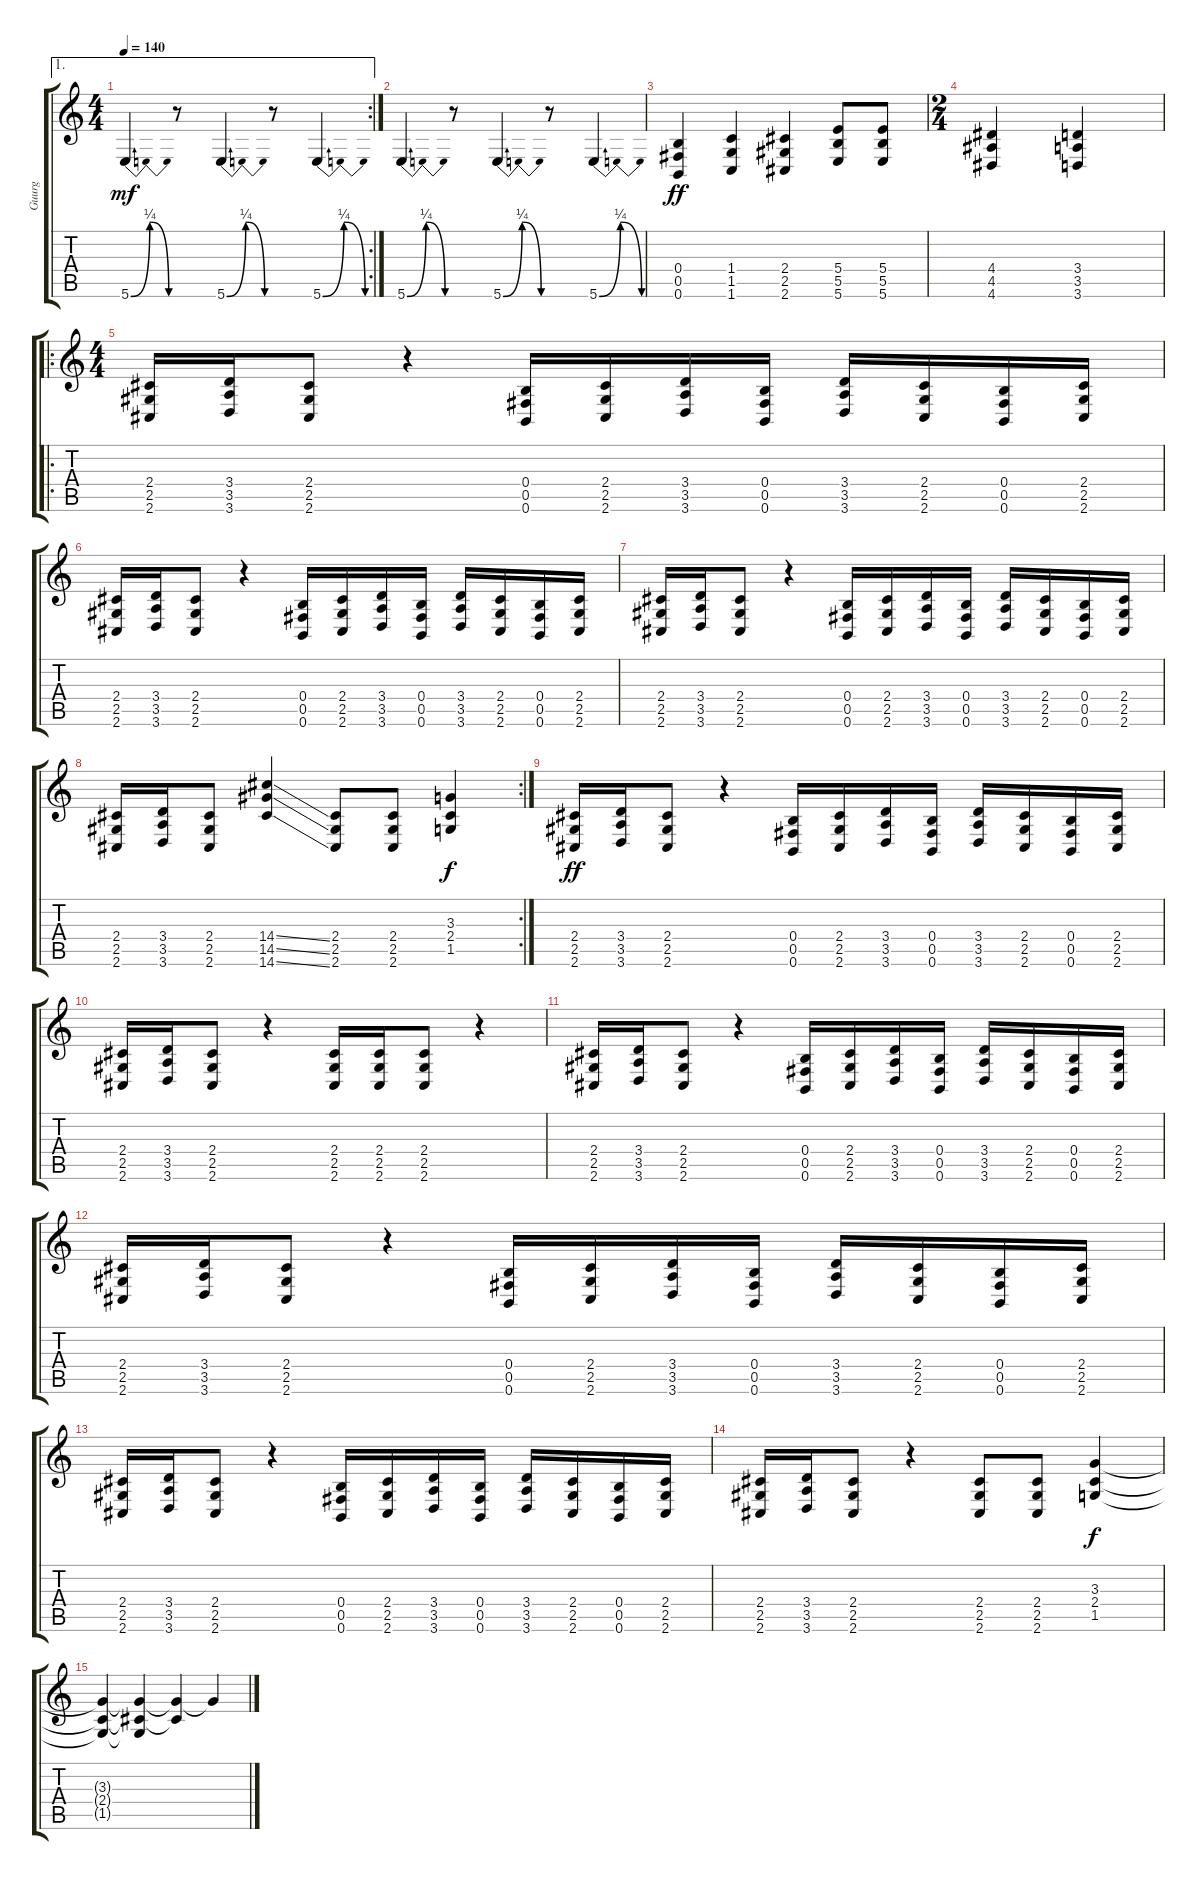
\track ("Guurg" "Guurg") {instrument distortionguitar}
\staff {score tabs}
\tuning (Db4 Ab3 E3 B2 Gb2 B1) {hide}
\ae 1
\rc 2
\ts (4 4)
\tempo 140
\clef g2
\ks c
5.6{be (bendrelease 0 0 30 1 30 1 60 0)}.4{dy mf} r.8 5.6{be (bendrelease 0 0 30 1 30 1 60 0)}.4 r.8 5.6{be (bendrelease 0 0 30 1 30 1 60 0)}.4 |
5.6{be (bendrelease 0 0 30 1 30 1 60 0)}.4 r.8 5.6{be (bendrelease 0 0 30 1 30 1 60 0)}.4 r.8 5.6{be (bendrelease 0 0 30 1 30 1 60 0)}.4 |
(0.4 0.5 0.6).4{dy ff} (1.4 1.5 1.6).4 (2.4 2.5 2.6).4 (5.4 5.5 5.6).8 (5.4 5.5 5.6).8 |
\ts (2 4)
(4.4 4.5 4.6).4 (3.4 3.5 3.6).4 |
\ro
\ts (4 4)
(2.4 2.5 2.6).16 (3.4 3.5 3.6).16 (2.4 2.5 2.6).8 r.4 (0.4 0.5 0.6).16 (2.4 2.5 2.6).16 (3.4 3.5 3.6).16 (0.4 0.5 0.6).16 (3.4 3.5 3.6).16 (2.4 2.5 2.6).16 (0.4 0.5 0.6).16 (2.4 2.5 2.6).16 |
(2.4 2.5 2.6).16 (3.4 3.5 3.6).16 (2.4 2.5 2.6).8 r.4 (0.4 0.5 0.6).16 (2.4 2.5 2.6).16 (3.4 3.5 3.6).16 (0.4 0.5 0.6).16 (3.4 3.5 3.6).16 (2.4 2.5 2.6).16 (0.4 0.5 0.6).16 (2.4 2.5 2.6).16 |
(2.4 2.5 2.6).16 (3.4 3.5 3.6).16 (2.4 2.5 2.6).8 r.4 (0.4 0.5 0.6).16 (2.4 2.5 2.6).16 (3.4 3.5 3.6).16 (0.4 0.5 0.6).16 (3.4 3.5 3.6).16 (2.4 2.5 2.6).16 (0.4 0.5 0.6).16 (2.4 2.5 2.6).16 |
\rc 2
(2.4 2.5 2.6).16 (3.4 3.5 3.6).16 (2.4 2.5 2.6).8 (14.4{ss} 14.5{ss} 14.6{ss}).4 (2.4 2.5 2.6).8 (2.4 2.5 2.6).8 (3.3 2.4 1.5).4{dy f} |
(2.4 2.5 2.6).16{dy ff} (3.4 3.5 3.6).16 (2.4 2.5 2.6).8 r.4 (0.4 0.5 0.6).16 (2.4 2.5 2.6).16 (3.4 3.5 3.6).16 (0.4 0.5 0.6).16 (3.4 3.5 3.6).16 (2.4 2.5 2.6).16 (0.4 0.5 0.6).16 (2.4 2.5 2.6).16 |
(2.4 2.5 2.6).16 (3.4 3.5 3.6).16 (2.4 2.5 2.6).8 r.4 (2.4 2.5 2.6).16 (2.4 2.5 2.6).16 (2.4 2.5 2.6).8 r.4 |
(2.4 2.5 2.6).16 (3.4 3.5 3.6).16 (2.4 2.5 2.6).8 r.4 (0.4 0.5 0.6).16 (2.4 2.5 2.6).16 (3.4 3.5 3.6).16 (0.4 0.5 0.6).16 (3.4 3.5 3.6).16 (2.4 2.5 2.6).16 (0.4 0.5 0.6).16 (2.4 2.5 2.6).16 |
(2.4 2.5 2.6).16 (3.4 3.5 3.6).16 (2.4 2.5 2.6).8 r.4 (0.4 0.5 0.6).16 (2.4 2.5 2.6).16 (3.4 3.5 3.6).16 (0.4 0.5 0.6).16 (3.4 3.5 3.6).16 (2.4 2.5 2.6).16 (0.4 0.5 0.6).16 (2.4 2.5 2.6).16 |
(2.4 2.5 2.6).16 (3.4 3.5 3.6).16 (2.4 2.5 2.6).8 r.4 (0.4 0.5 0.6).16 (2.4 2.5 2.6).16 (3.4 3.5 3.6).16 (0.4 0.5 0.6).16 (3.4 3.5 3.6).16 (2.4 2.5 2.6).16 (0.4 0.5 0.6).16 (2.4 2.5 2.6).16 |
(2.4 2.5 2.6).16 (3.4 3.5 3.6).16 (2.4 2.5 2.6).8 r.4 (2.4 2.5 2.6).8 (2.4 2.5 2.6).8 (3.3 2.4 1.5).4{dy f} |
(3.3{t} 2.4{t} 1.5{t}).4 (3.3{t} 2.4{t} 1.5{t}).4 (3.3{t} 2.4{t}).4 3.3{t}.4
